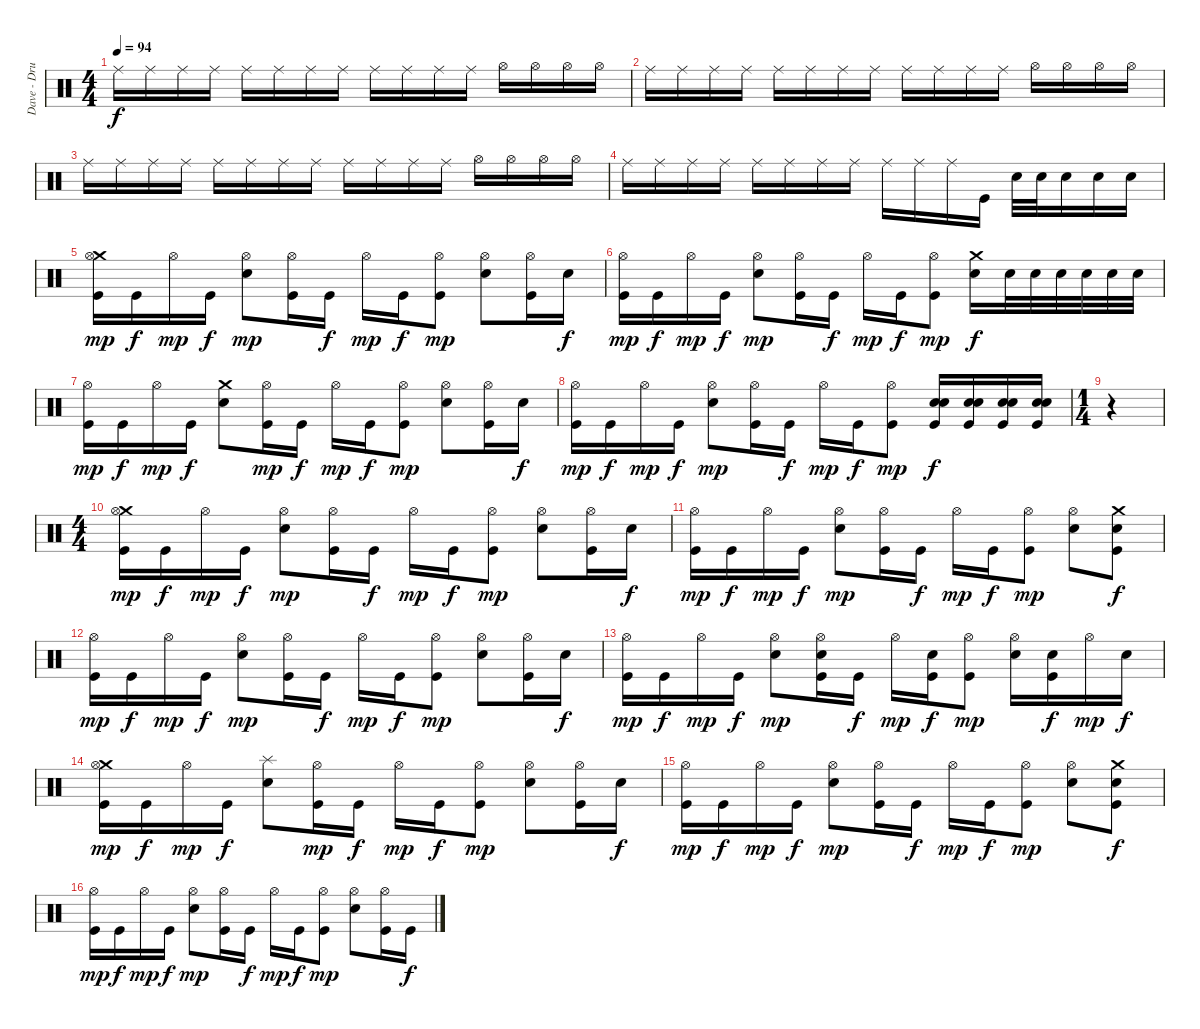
\track ("Dave - Drums" "Dave - Dru") {instrument percussion}
\staff {score}
\articulation defaults
\ts (4 4)
\tempo 94
\clef neutral
\ks c "Ride (middle)".16{dy f} "Ride (middle)".16 "Ride (middle)".16 "Ride (middle)".16 "Ride (middle)".16 "Ride (middle)".16 "Ride (middle)".16 "Ride (middle)".16 "Ride (middle)".16 "Ride (middle)".16 "Ride (middle)".16 "Ride (middle)".16 "Hi-Hat (open)".16 "Hi-Hat (open)".16 "Hi-Hat (open)".16 "Hi-Hat (open)".16
|
"Ride (middle)".16 "Ride (middle)".16 "Ride (middle)".16 "Ride (middle)".16 "Ride (middle)".16 "Ride (middle)".16 "Ride (middle)".16 "Ride (middle)".16 "Ride (middle)".16 "Ride (middle)".16 "Ride (middle)".16 "Ride (middle)".16 "Hi-Hat (open)".16 "Hi-Hat (open)".16 "Hi-Hat (open)".16 "Hi-Hat (open)".16 |
"Ride (middle)".16 "Ride (middle)".16 "Ride (middle)".16 "Ride (middle)".16 "Ride (middle)".16 "Ride (middle)".16 "Ride (middle)".16 "Ride (middle)".16 "Ride (middle)".16 "Ride (middle)".16 "Ride (middle)".16 "Ride (middle)".16 "Hi-Hat (open)".16 "Hi-Hat (open)".16 "Hi-Hat (open)".16 "Hi-Hat (open)".16 |
"Ride (middle)".16 "Ride (middle)".16 "Ride (middle)".16 "Ride (middle)".16 "Ride (middle)".16 "Ride (middle)".16 "Ride (middle)".16 "Ride (middle)".16 "Ride (middle)".16 "Ride (middle)".16 "Ride (middle)".16 "Kick (hit)".16 "Electric Snare (hit)".32 "Electric Snare (hit)".32 "Electric Snare (hit)".16 "Electric Snare (hit)".16 "Electric Snare (hit)".16 |
("Crash medium (hit)" "Hi-Hat (open)" "Kick (hit)").16{dy mp} "Kick (hit)".16{dy f} "Hi-Hat (open)".16{dy mp} "Kick (hit)".16{dy f} ("Hi-Hat (open)" "Electric Snare (hit)").8{dy mp} ("Hi-Hat (open)" "Kick (hit)").16 "Kick (hit)".16{dy f} "Hi-Hat (open)".16{dy mp} "Kick (hit)".16{dy f} ("Hi-Hat (open)" "Kick (hit)").8{dy mp} ("Hi-Hat (open)" "Electric Snare (hit)").8 ("Hi-Hat (open)" "Kick (hit)").16 "Electric Snare (hit)".16{dy f} |
("Hi-Hat (open)" "Kick (hit)").16{dy mp} "Kick (hit)".16{dy f} "Hi-Hat (open)".16{dy mp} "Kick (hit)".16{dy f} ("Hi-Hat (open)" "Electric Snare (hit)").8{dy mp} ("Hi-Hat (open)" "Kick (hit)").16 "Kick (hit)".16{dy f} "Hi-Hat (open)".16{dy mp} "Kick (hit)".16{dy f} ("Hi-Hat (open)" "Kick (hit)").8{dy mp} ("Crash medium (hit)" "Electric Snare (hit)").16{dy f} "Electric Snare (hit)".32 "Electric Snare (hit)".32 "Electric Snare (hit)".32 "Electric Snare (hit)".32 "Electric Snare (hit)".32 "Electric Snare (hit)".32 |
("Hi-Hat (open)" "Kick (hit)").16{dy mp} "Kick (hit)".16{dy f} "Hi-Hat (open)".16{dy mp} "Kick (hit)".16{dy f} ("Crash medium (hit)" "Electric Snare (hit)").8 ("Hi-Hat (open)" "Kick (hit)").16{dy mp} "Kick (hit)".16{dy f} "Hi-Hat (open)".16{dy mp} "Kick (hit)".16{dy f} ("Hi-Hat (open)" "Kick (hit)").8{dy mp} ("Hi-Hat (open)" "Electric Snare (hit)").8 ("Hi-Hat (open)" "Kick (hit)").16 "Electric Snare (hit)".16{dy f} |
("Hi-Hat (open)" "Kick (hit)").16{dy mp} "Kick (hit)".16{dy f} "Hi-Hat (open)".16{dy mp} "Kick (hit)".16{dy f} ("Hi-Hat (open)" "Electric Snare (hit)").8{dy mp} ("Hi-Hat (open)" "Kick (hit)").16 "Kick (hit)".16{dy f} "Hi-Hat (open)".16{dy mp} "Kick (hit)".16{dy f} ("Hi-Hat (open)" "Kick (hit)").8{dy mp} ("Electric Snare (hit)" "Electric Snare (hit)" "Kick (hit)").16{dy f} ("Electric Snare (hit)" "Electric Snare (hit)" "Kick (hit)").16 ("Electric Snare (hit)" "Electric Snare (hit)" "Kick (hit)").16 ("Electric Snare (hit)" "Electric Snare (hit)" "Kick (hit)").16 |
\ts (1 4)
r.4 |
\ts (4 4)
("Crash medium (hit)" "Hi-Hat (open)" "Kick (hit)").16{dy mp} "Kick (hit)".16{dy f} "Hi-Hat (open)".16{dy mp} "Kick (hit)".16{dy f} ("Hi-Hat (open)" "Electric Snare (hit)").8{dy mp} ("Hi-Hat (open)" "Kick (hit)").16 "Kick (hit)".16{dy f} "Hi-Hat (open)".16{dy mp} "Kick (hit)".16{dy f} ("Hi-Hat (open)" "Kick (hit)").8{dy mp} ("Hi-Hat (open)" "Electric Snare (hit)").8 ("Hi-Hat (open)" "Kick (hit)").16 "Electric Snare (hit)".16{dy f} |
("Hi-Hat (open)" "Kick (hit)").16{dy mp} "Kick (hit)".16{dy f} "Hi-Hat (open)".16{dy mp} "Kick (hit)".16{dy f} ("Hi-Hat (open)" "Electric Snare (hit)").8{dy mp} ("Hi-Hat (open)" "Kick (hit)").16 "Kick (hit)".16{dy f} "Hi-Hat (open)".16{dy mp} "Kick (hit)".16{dy f} ("Hi-Hat (open)" "Kick (hit)").8{dy mp} ("Hi-Hat (open)" "Electric Snare (hit)").8 ("Crash medium (hit)" "Electric Snare (hit)" "Kick (hit)").8{dy f} |
("Hi-Hat (open)" "Kick (hit)").16{dy mp} "Kick (hit)".16{dy f} "Hi-Hat (open)".16{dy mp} "Kick (hit)".16{dy f} ("Hi-Hat (open)" "Electric Snare (hit)").8{dy mp} ("Hi-Hat (open)" "Kick (hit)").16 "Kick (hit)".16{dy f} "Hi-Hat (open)".16{dy mp} "Kick (hit)".16{dy f} ("Hi-Hat (open)" "Kick (hit)").8{dy mp} ("Hi-Hat (open)" "Electric Snare (hit)").8 ("Hi-Hat (open)" "Kick (hit)").16 "Electric Snare (hit)".16{dy f} |
("Hi-Hat (open)" "Kick (hit)").16{dy mp} "Kick (hit)".16{dy f} "Hi-Hat (open)".16{dy mp} "Kick (hit)".16{dy f} ("Hi-Hat (open)" "Electric Snare (hit)").8{dy mp} ("Hi-Hat (open)" "Electric Snare (hit)" "Kick (hit)").16 "Kick (hit)".16{dy f} "Hi-Hat (open)".16{dy mp} ("Electric Snare (hit)" "Kick (hit)").16{dy f} ("Hi-Hat (open)" "Kick (hit)").8{dy mp} ("Hi-Hat (open)" "Electric Snare (hit)").16 ("Electric Snare (hit)" "Kick (hit)").16{dy f} "Hi-Hat (open)".16{dy mp} "Electric Snare (hit)".16{dy f} |
("Crash medium (hit)" "Hi-Hat (open)" "Kick (hit)").16{dy mp} "Kick (hit)".16{dy f} "Hi-Hat (open)".16{dy mp} "Kick (hit)".16{dy f} ("Splash (hit)" "Electric Snare (hit)").8 ("Hi-Hat (open)" "Kick (hit)").16{dy mp} "Kick (hit)".16{dy f} "Hi-Hat (open)".16{dy mp} "Kick (hit)".16{dy f} ("Hi-Hat (open)" "Kick (hit)").8{dy mp} ("Hi-Hat (open)" "Electric Snare (hit)").8 ("Hi-Hat (open)" "Kick (hit)").16 "Electric Snare (hit)".16{dy f} |
("Hi-Hat (open)" "Kick (hit)").16{dy mp} "Kick (hit)".16{dy f} "Hi-Hat (open)".16{dy mp} "Kick (hit)".16{dy f} ("Hi-Hat (open)" "Electric Snare (hit)").8{dy mp} ("Hi-Hat (open)" "Kick (hit)").16 "Kick (hit)".16{dy f} "Hi-Hat (open)".16{dy mp} "Kick (hit)".16{dy f} ("Hi-Hat (open)" "Kick (hit)").8{dy mp} ("Hi-Hat (open)" "Electric Snare (hit)").8 ("Crash medium (hit)" "Electric Snare (hit)" "Kick (hit)").8{dy f} |
("Hi-Hat (open)" "Kick (hit)").16{dy mp} "Kick (hit)".16{dy f} "Hi-Hat (open)".16{dy mp} "Kick (hit)".16{dy f} ("Hi-Hat (open)" "Electric Snare (hit)").8{dy mp} ("Hi-Hat (open)" "Kick (hit)").16 "Kick (hit)".16{dy f} "Hi-Hat (open)".16{dy mp} "Kick (hit)".16{dy f} ("Hi-Hat (open)" "Kick (hit)").8{dy mp} ("Hi-Hat (open)" "Electric Snare (hit)").8 ("Hi-Hat (open)" "Kick (hit)").16 "Kick (hit)".16{dy f}
